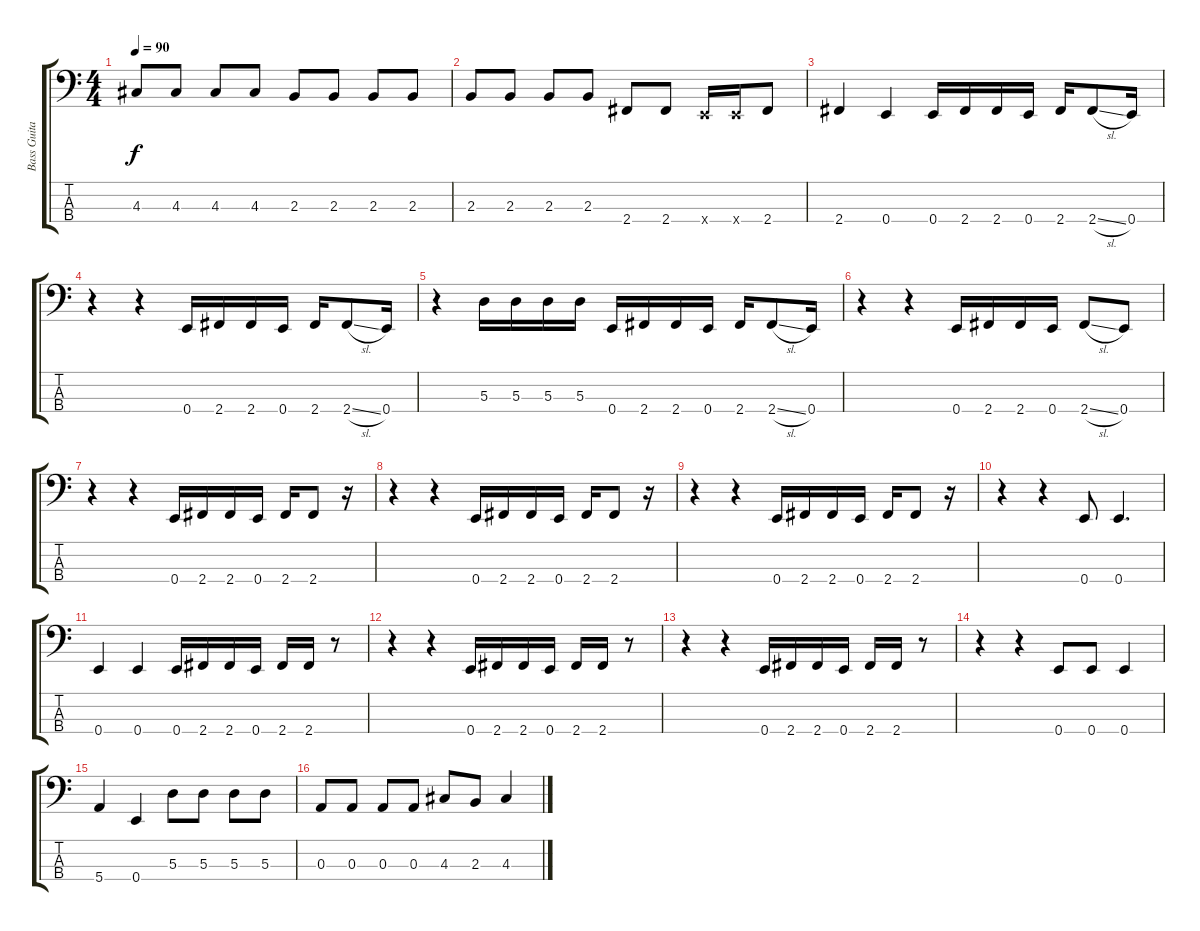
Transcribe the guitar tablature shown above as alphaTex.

\track ("Bass Guitar" "Bass Guita") {instrument electricbasspick}
\staff {score tabs}
\tuning (G2 D2 A1 E1) {hide}
\ts (4 4)
\tempo 90
\clef f4
\ks c
4.3.8{dy f} 4.3.8 4.3.8 4.3.8 2.3.8 2.3.8 2.3.8 2.3.8 |
2.3.8 2.3.8 2.3.8 2.3.8 2.4.8 2.4.8 0.4{x}.16 0.4{x}.16 2.4.8 |
2.4.4 0.4.4 0.4.16 2.4.16 2.4.16 0.4.16 2.4.16 2.4{sl}.8 0.4.16 |
r.4 r.4 0.4.16 2.4.16 2.4.16 0.4.16 2.4.16 2.4{sl}.8 0.4.16 |
r.4 5.3.16 5.3.16 5.3.16 5.3.16 0.4.16 2.4.16 2.4.16 0.4.16 2.4.16 2.4{sl}.8 0.4.16 |
r.4 r.4 0.4.16 2.4.16 2.4.16 0.4.16 2.4{sl}.8 0.4.8 |
r.4 r.4 0.4.16 2.4.16 2.4.16 0.4.16 2.4.16 2.4.8 r.16 |
r.4 r.4 0.4.16 2.4.16 2.4.16 0.4.16 2.4.16 2.4.8 r.16 |
r.4 r.4 0.4.16 2.4.16 2.4.16 0.4.16 2.4.16 2.4.8 r.16 |
r.4 r.4 0.4.8 0.4.4{d} |
0.4.4 0.4.4 0.4.16 2.4.16 2.4.16 0.4.16 2.4.16 2.4.16 r.8 |
r.4 r.4 0.4.16 2.4.16 2.4.16 0.4.16 2.4.16 2.4.16 r.8 |
r.4 r.4 0.4.16 2.4.16 2.4.16 0.4.16 2.4.16 2.4.16 r.8 |
r.4 r.4 0.4.8 0.4.8 0.4.4 |
5.4.4 0.4.4 5.3.8 5.3.8 5.3.8 5.3.8 |
0.3.8 0.3.8 0.3.8 0.3.8 4.3.8 2.3.8 4.3.4
